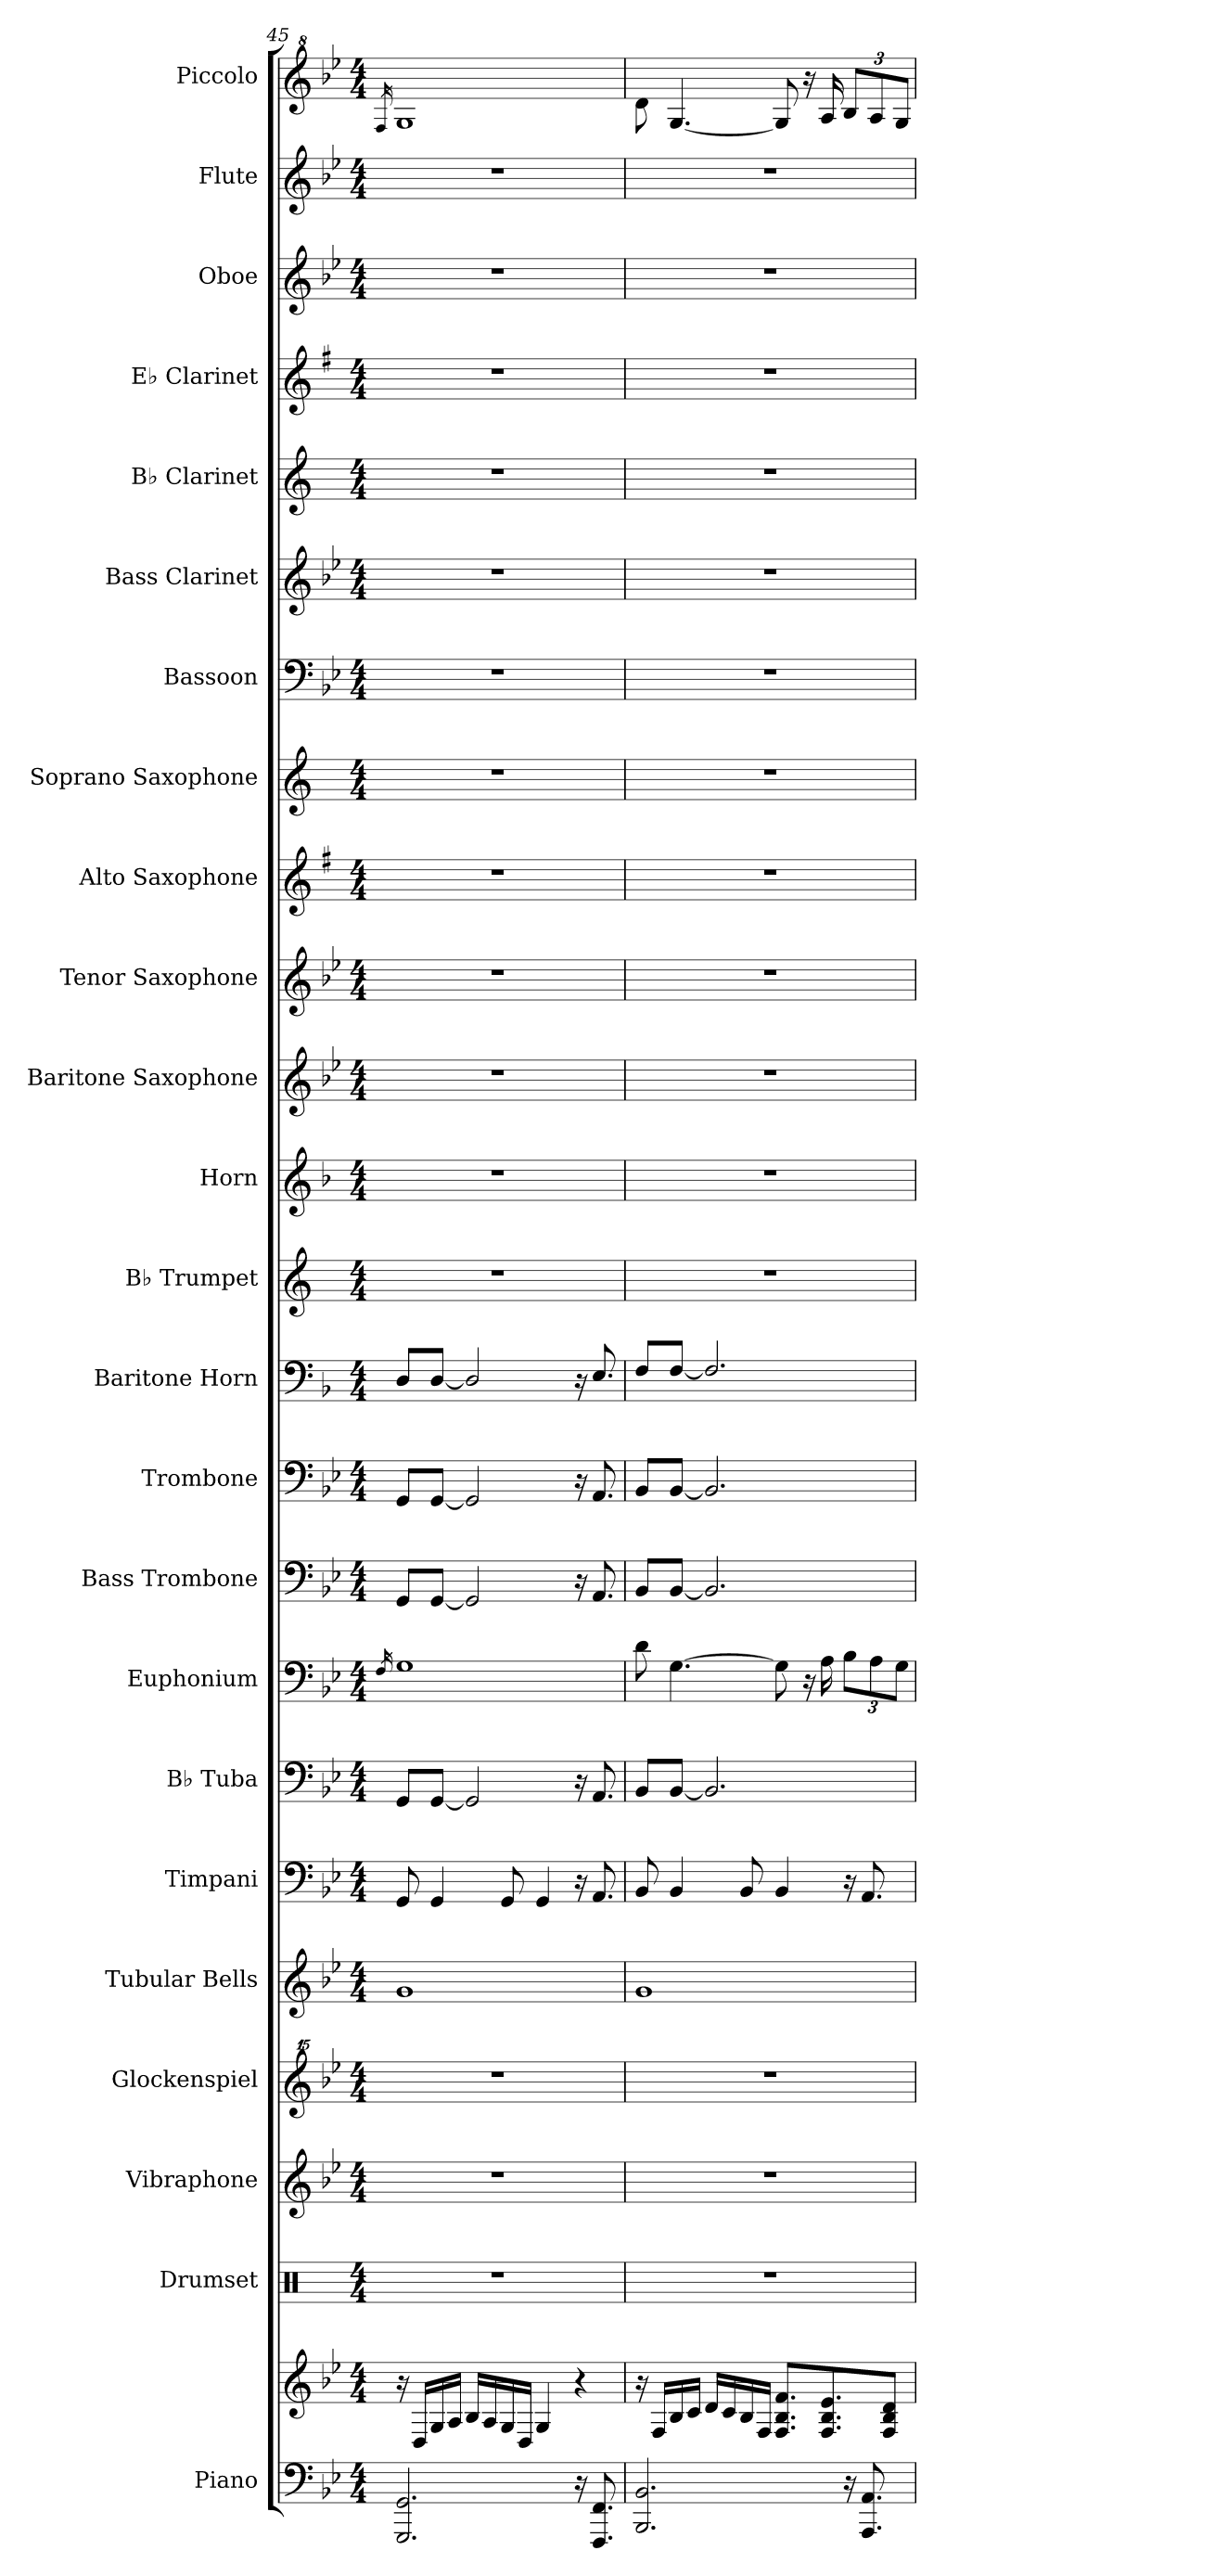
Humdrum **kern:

**kern	**kern	**kern	**kern	**kern	**kern	**kern	**kern	**kern	**kern	**kern	**kern	**kern	**kern	**kern	**kern	**kern	**kern	**kern	**kern	**kern	**kern	**kern	**kern	**kern
*part24	*part24	*part23	*part22	*part21	*part20	*part19	*part18	*part17	*part16	*part15	*part14	*part13	*part12	*part11	*part10	*part9	*part8	*part7	*part6	*part5	*part4	*part3	*part2	*part1
*staff25	*staff24	*staff23	*staff22	*staff21	*staff20	*staff19	*staff18	*staff17	*staff16	*staff15	*staff14	*staff13	*staff12	*staff11	*staff10	*staff9	*staff8	*staff7	*staff6	*staff5	*staff4	*staff3	*staff2	*staff1
*I"Piano	*	*I"Drumset	*I"Vibraphone	*I"Glockenspiel	*I"Tubular Bells	*I"Timpani	*I"B♭ Tuba	*I"Euphonium	*I"Bass Trombone	*I"Trombone	*I"Baritone Horn	*I"B♭ Trumpet	*I"Horn	*I"Baritone Saxophone	*I"Tenor Saxophone	*I"Alto Saxophone	*I"Soprano Saxophone	*I"Bassoon	*I"Bass Clarinet	*I"B♭ Clarinet	*I"E♭ Clarinet	*I"Oboe	*I"Flute	*I"Piccolo
*I'Pno.	*	*I'Drs.	*I'Vib.	*I'Glk.	*I'Tu. Be.	*I'Timp.	*I'B♭ Tu.	*I'Eu.	*I'B. Trb.	*I'Trb.	*I'Bar. Hn.	*I'B♭ Tpt.	*I'Hn.	*I'Bar. Sax.	*I'T. Sax.	*I'A. Sax.	*I'S. Sax.	*I'Bsn.	*I'B. Cl.	*I'B♭ Cl.	*I'E♭ Cl.	*I'Ob.	*I'Fl.	*I'Picc.
*clefF4	*clefG2	*clefX	*clefG2	*clefG^^2	*clefG2	*clefF4	*clefF4	*clefF4	*clefF4	*clefF4	*clefF4	*clefG2	*clefG2	*clefG2	*clefG2	*clefG2	*clefG2	*clefF4	*clefG2	*clefG2	*clefG2	*clefG2	*clefG2	*clefG^2
*	*	*	*	*	*	*	*	*	*	*	*ITrd4c7	*ITrd1c2	*ITrd4c7	*ITrd12c21	*ITrd8c14	*ITrd5c9	*ITrd1c2	*	*ITrd8c14	*ITrd1c2	*ITrd-2c-3	*	*	*ITrd-7c-12
*k[b-e-]	*k[b-e-]	*k[]	*k[b-e-]	*k[b-e-]	*k[b-e-]	*k[b-e-]	*k[b-e-]	*k[b-e-]	*k[b-e-]	*k[b-e-]	*k[b-e-]	*k[b-e-]	*k[b-e-]	*k[b-e-]	*k[b-e-]	*k[b-e-]	*k[b-e-]	*k[b-e-]	*k[b-e-]	*k[b-e-]	*k[b-e-]	*k[b-e-]	*k[b-e-]	*k[b-e-]
*B-:	*B-:	*C:	*B-:	*B-:	*B-:	*B-:	*B-:	*B-:	*B-:	*B-:	*B-:	*B-:	*B-:	*B-:	*B-:	*B-:	*B-:	*B-:	*B-:	*B-:	*B-:	*B-:	*B-:	*B-:
*M4/4	*M4/4	*M4/4	*M4/4	*M4/4	*M4/4	*M4/4	*M4/4	*M4/4	*M4/4	*M4/4	*M4/4	*M4/4	*M4/4	*M4/4	*M4/4	*M4/4	*M4/4	*M4/4	*M4/4	*M4/4	*M4/4	*M4/4	*M4/4	*M4/4
=45	=45	=45	=45	=45	=45	=45	=45	=45	=45	=45	=45	=45	=45	=45	=45	=45	=45	=45	=45	=45	=45	=45	=45	=45
.	.	.	.	.	.	.	.	16qF/	.	.	.	.	.	.	.	.	.	.	.	.	.	.	.	16qff/
2.GGG/ 2.GG/	16r	1r	1r	1r	1g	8GG/	8GG/L	1G	8GG/L	8GG/L	8GG/L	1r	1r	1r	1r	1r	1r	1r	1r	1r	1r	1r	1r	1gg
.	16D/LL	.	.	.	.	.	.	.	.	.	.	.	.	.	.	.	.	.	.	.	.	.	.	.
.	16G/	.	.	.	.	4GG/	[8GG/J	.	[8GG/J	[8GG/J	[8GG/J	.	.	.	.	.	.	.	.	.	.	.	.	.
.	16A/JJ	.	.	.	.	.	.	.	.	.	.	.	.	.	.	.	.	.	.	.	.	.	.	.
.	16B-/LL	.	.	.	.	.	2GG/]	.	2GG/]	2GG/]	2GG/]	.	.	.	.	.	.	.	.	.	.	.	.	.
.	16A/	.	.	.	.	.	.	.	.	.	.	.	.	.	.	.	.	.	.	.	.	.	.	.
.	16G/	.	.	.	.	8GG/	.	.	.	.	.	.	.	.	.	.	.	.	.	.	.	.	.	.
.	16D/JJ	.	.	.	.	.	.	.	.	.	.	.	.	.	.	.	.	.	.	.	.	.	.	.
.	4G/	.	.	.	.	4GG/	.	.	.	.	.	.	.	.	.	.	.	.	.	.	.	.	.	.
16r	4r	.	.	.	.	16r	16r	.	16r	16r	16r	.	.	.	.	.	.	.	.	.	.	.	.	.
8.FFF/ 8.FF/	.	.	.	.	.	8.AA/	8.AA/	.	8.AA/	8.AA/	8.AA/	.	.	.	.	.	.	.	.	.	.	.	.	.
=46	=46	=46	=46	=46	=46	=46	=46	=46	=46	=46	=46	=46	=46	=46	=46	=46	=46	=46	=46	=46	=46	=46	=46	=46
2.BBB-/ 2.BB-/	16r	1r	1r	1r	1g	8BB-/	8BB-/L	8d\	8BB-/L	8BB-/L	8BB-/L	1r	1r	1r	1r	1r	1r	1r	1r	1r	1r	1r	1r	8ddd\
.	16F/LL	.	.	.	.	.	.	.	.	.	.	.	.	.	.	.	.	.	.	.	.	.	.	.
.	16B-/	.	.	.	.	4BB-/	[8BB-/J	[4.G\	[8BB-/J	[8BB-/J	[8BB-/J	.	.	.	.	.	.	.	.	.	.	.	.	[4.gg/
.	16c/JJ	.	.	.	.	.	.	.	.	.	.	.	.	.	.	.	.	.	.	.	.	.	.	.
.	16d/LL	.	.	.	.	.	2.BB-/]	.	2.BB-/]	2.BB-/]	2.BB-/]	.	.	.	.	.	.	.	.	.	.	.	.	.
.	16c/	.	.	.	.	.	.	.	.	.	.	.	.	.	.	.	.	.	.	.	.	.	.	.
.	16B-/	.	.	.	.	8BB-/	.	.	.	.	.	.	.	.	.	.	.	.	.	.	.	.	.	.
.	16F/JJ	.	.	.	.	.	.	.	.	.	.	.	.	.	.	.	.	.	.	.	.	.	.	.
.	8.F/ 8.B-/ 8.f/L	.	.	.	.	4BB-/	.	8G\]	.	.	.	.	.	.	.	.	.	.	.	.	.	.	.	8gg/]
.	.	.	.	.	.	.	.	16r	.	.	.	.	.	.	.	.	.	.	.	.	.	.	.	16r
.	8.F/ 8.B-/ 8.e-/	.	.	.	.	.	.	16A\	.	.	.	.	.	.	.	.	.	.	.	.	.	.	.	16aa/
*	*	*	*	*	*	*	*	*Xbrackettup	*	*	*	*	*	*	*	*	*	*	*	*	*	*	*	*Xbrackettup
16r	.	.	.	.	.	16r	.	12B-\L	.	.	.	.	.	.	.	.	.	.	.	.	.	.	.	12bb-/L
8.AAA/ 8.AA/	.	.	.	.	.	8.AA/	.	.	.	.	.	.	.	.	.	.	.	.	.	.	.	.	.	.
.	.	.	.	.	.	.	.	12A\	.	.	.	.	.	.	.	.	.	.	.	.	.	.	.	12aa/
.	8F/ 8B-/ 8d/J	.	.	.	.	.	.	.	.	.	.	.	.	.	.	.	.	.	.	.	.	.	.	.
.	.	.	.	.	.	.	.	12G\J	.	.	.	.	.	.	.	.	.	.	.	.	.	.	.	12gg/J
=	=	=	=	=	=	=	=	=	=	=	=	=	=	=	=	=	=	=	=	=	=	=	=	=
*-	*-	*-	*-	*-	*-	*-	*-	*-	*-	*-	*-	*-	*-	*-	*-	*-	*-	*-	*-	*-	*-	*-	*-	*-
